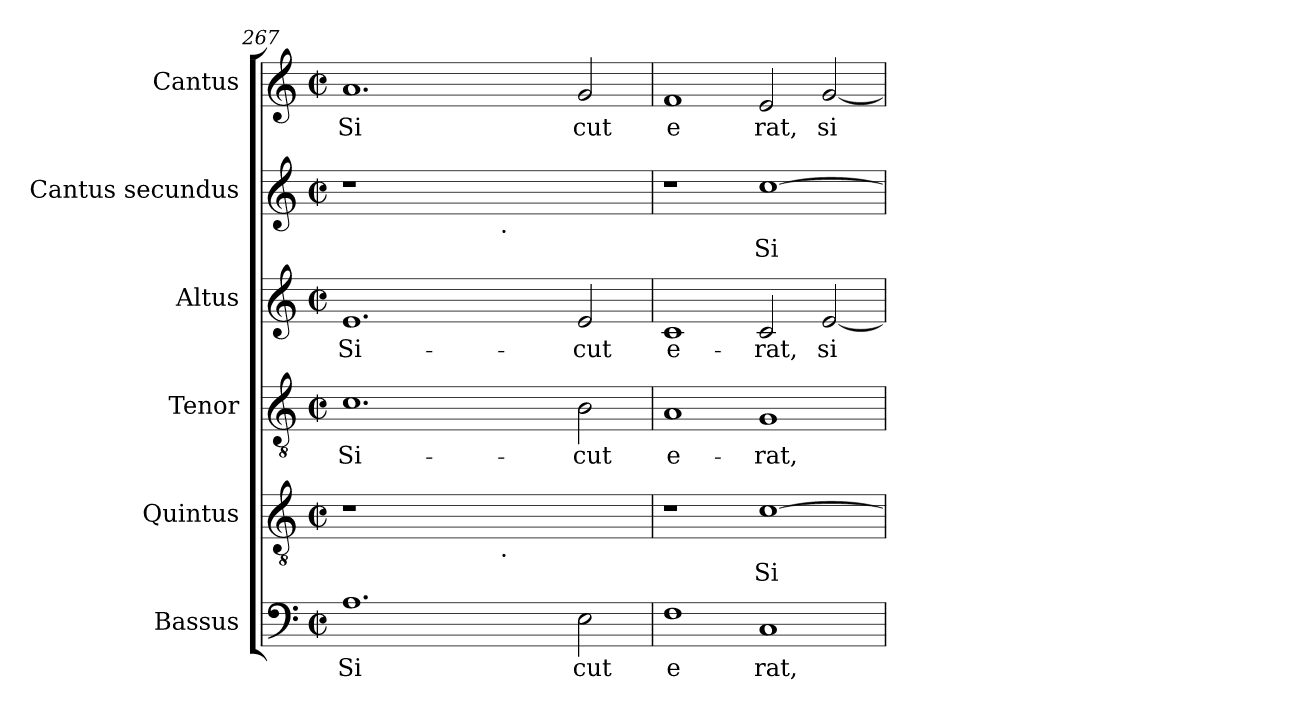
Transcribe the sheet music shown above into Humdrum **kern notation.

**kern	**text	**kern	**text	**kern	**text	**kern	**text	**kern	**text	**kern	**text
*part6	*part6	*part5	*part5	*part4	*part4	*part3	*part3	*part2	*part2	*part1	*part1
*staff6	*staff6	*staff5	*staff5	*staff4	*staff4	*staff3	*staff3	*staff2	*staff2	*staff1	*staff1
*I"Bassus	*	*I"Quintus	*	*I"Tenor	*	*I"Altus	*	*I"Cantus  secundus	*	*I"Cantus	*
*I'B	*	*I'Q	*	*I'T	*	*I'A	*	*	*	*I'C	*
!!LO:PB:g=z
*clefF4	*	*clefGv2	*	*clefGv2	*	*clefG2	*	*clefG2	*	*clefG2	*
*k[]	*	*k[]	*	*k[]	*	*k[]	*	*k[]	*	*k[]	*
*C:	*	*C:	*	*C:	*	*C:	*	*C:	*	*C:	*
*M2/2	*	*M2/2	*	*M2/2	*	*M2/2	*	*M2/2	*	*M2/2	*
*met(c|)	*	*met(c|)	*	*met(c|)	*	*met(c|)	*	*met(c|)	*	*met(c|)	*
=267	=267	=267	=267	=267	=267	=267	=267	=267	=267	=267	=267
!	!LO:LY:b:cj	!	!	!	!LO:LY:b:cj	!	!LO:LY:b:cj	!	!	!	!LO:LY:b:cj
*	*	*^	*	*	*	*	*	*^	*	*	*
1.A	Si	1r	2ryy	.	1.c	Si-	1.e	Si-	1r	2ryy	.	1.a	Si
.	.	.	4ryy	.	.	.	.	.	.	4ryy	.	.	.
.	.	.	8ryy	.	.	.	.	.	.	8ryy	.	.	.
.	.	.	16ryy	.	.	.	.	.	.	16ryy	.	.	.
.	.	.	64ryy	.	.	.	.	.	.	64ryy	.	.	.
!	!	!	!	!	!	!	!	!	!	!LO:TX:b:t=.	!	!	!
!	!	!	!LO:TX:b:t=.	!	!	!	!	!	!	!	!	!	!
.	.	.	1ryy	.	.	.	.	.	.	1ryy	.	.	.
.	.	1ryy	.	.	.	.	.	.	1ryy	.	.	.	.
!	!LO:LY:b:cj	!	!	!	!	!LO:LY:b:cj	!	!LO:LY:b:cj	!	!	!	!	!LO:LY:b:cj
2E\	cut	.	.	.	2B\	-cut	2e/	-cut	.	.	.	2g/	cut
.	.	.	32.ryy	.	.	.	.	.	.	32.ryy	.	.	.
=268	=268	=268	=268	=268	=268	=268	=268	=268	=268	=268	=268	=268	=268
!	!LO:LY:b:cj	!	!	!	!	!LO:LY:b:cj	!	!LO:LY:b:cj	!	!	!	!	!LO:LY:b:cj
*	*	*v	*v	*	*	*	*	*	*v	*v	*	*	*
1F	e	1r	.	1A	e-	1c	e-	1r	.	1f	e
!	!LO:LY:b:cj	!	!LO:LY:b:cj	!	!LO:LY:b:cj	!	!LO:LY:b:cj	!	!LO:LY:b:cj	!	!LO:LY:b:cj
1C	rat,	[>1c	Si	1G	-rat,	2c/	-rat,	[>1cc	Si	2e/	rat,
!	!	!	!	!	!	!	!LO:LY:b:cj	!	!	!	!LO:LY:b:cj
.	.	.	.	.	.	[<2e/	si-	.	.	[<2g/	si
=	=	=	=	=	=	=	=	=	=	=	=
*-	*-	*-	*-	*-	*-	*-	*-	*-	*-	*-	*-
